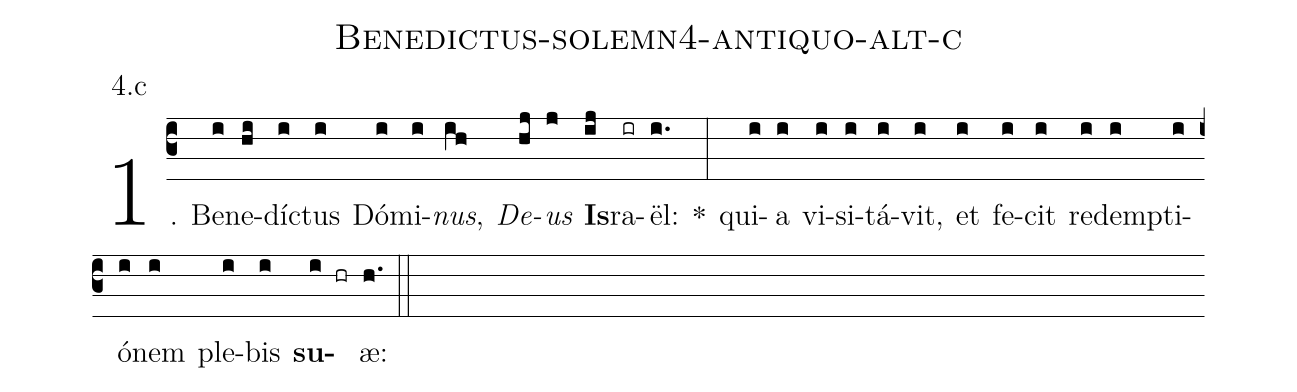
name: Benedictus-solemn4-antiquo-alt-c;
annotation: 4.c;
%%
(c3)1. Be(i)ne(hi)díc(i)tus(i) Dó(i)mi(i)<i>nus</i>,(ih) <i>De</i>(hj)<i>us</i>(j) <b>Is</b>(ij)ra(ir)ël:(i.) *(:) qui(i)a(i) vi(i)si(i)tá(i)vit,(i) et(i) fe(i)cit(i) red(i)emp(i)ti(i)ó(i)nem(i) ple(i)bis(i) <b>su</b>(i hr)æ:(h.) (::)
